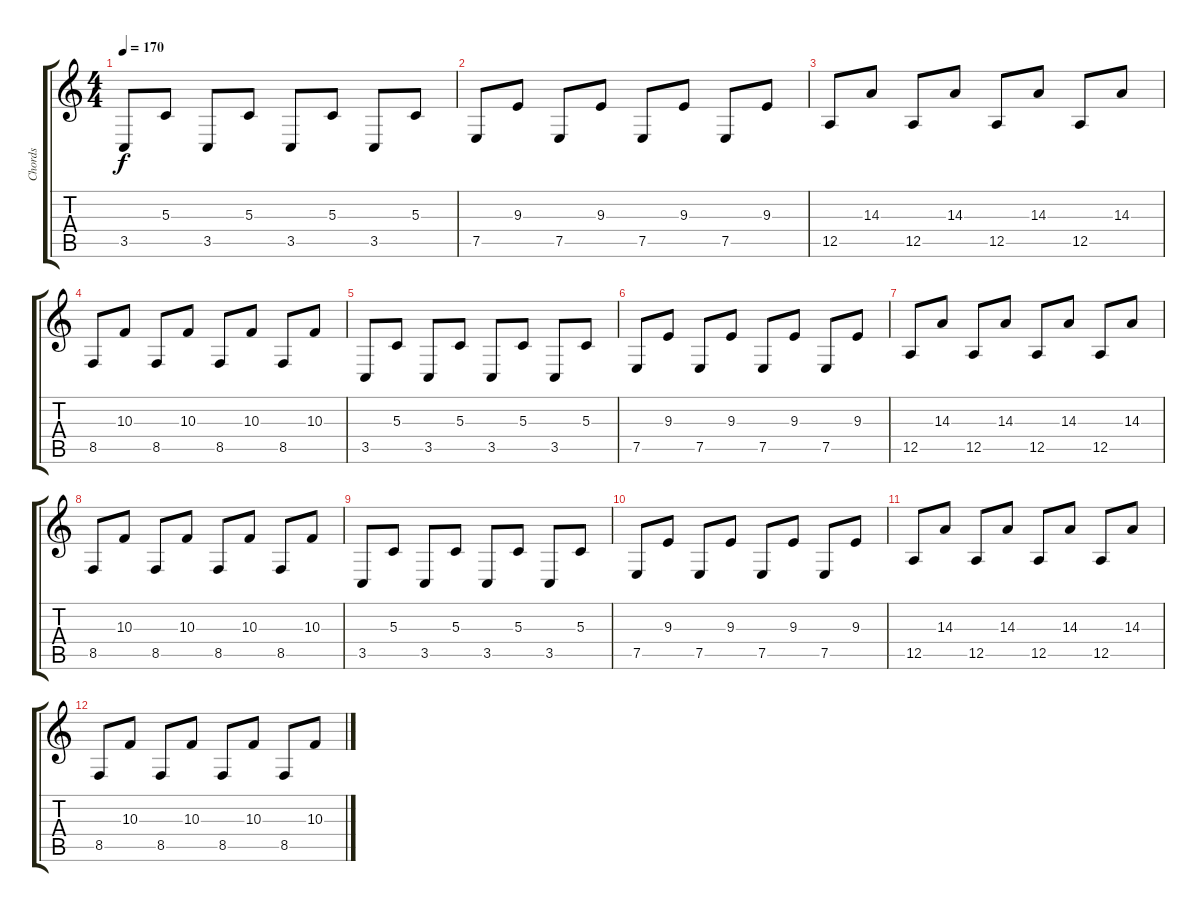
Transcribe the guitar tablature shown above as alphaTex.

\track ("Chords" "Chords") {instrument lead2sawtooth}
\staff {score tabs}
\tuning (E4 B3 G3 D3 A2 E2) {hide}
\ts (4 4)
\tempo 170
\clef g2
\ks c
3.5.8{dy f} 5.3.8 3.5.8 5.3.8 3.5.8 5.3.8 3.5.8 5.3.8 |
7.5.8 9.3.8 7.5.8 9.3.8 7.5.8 9.3.8 7.5.8 9.3.8 |
12.5.8 14.3.8 12.5.8 14.3.8 12.5.8 14.3.8 12.5.8 14.3.8 |
8.5.8 10.3.8 8.5.8 10.3.8 8.5.8 10.3.8 8.5.8 10.3.8 |
3.5.8 5.3.8 3.5.8 5.3.8 3.5.8 5.3.8 3.5.8 5.3.8 |
7.5.8 9.3.8 7.5.8 9.3.8 7.5.8 9.3.8 7.5.8 9.3.8 |
12.5.8 14.3.8 12.5.8 14.3.8 12.5.8 14.3.8 12.5.8 14.3.8 |
8.5.8 10.3.8 8.5.8 10.3.8 8.5.8 10.3.8 8.5.8 10.3.8 |
3.5.8 5.3.8 3.5.8 5.3.8 3.5.8 5.3.8 3.5.8 5.3.8 |
7.5.8 9.3.8 7.5.8 9.3.8 7.5.8 9.3.8 7.5.8 9.3.8 |
12.5.8 14.3.8 12.5.8 14.3.8 12.5.8 14.3.8 12.5.8 14.3.8 |
8.5.8 10.3.8 8.5.8 10.3.8 8.5.8 10.3.8 8.5.8 10.3.8
